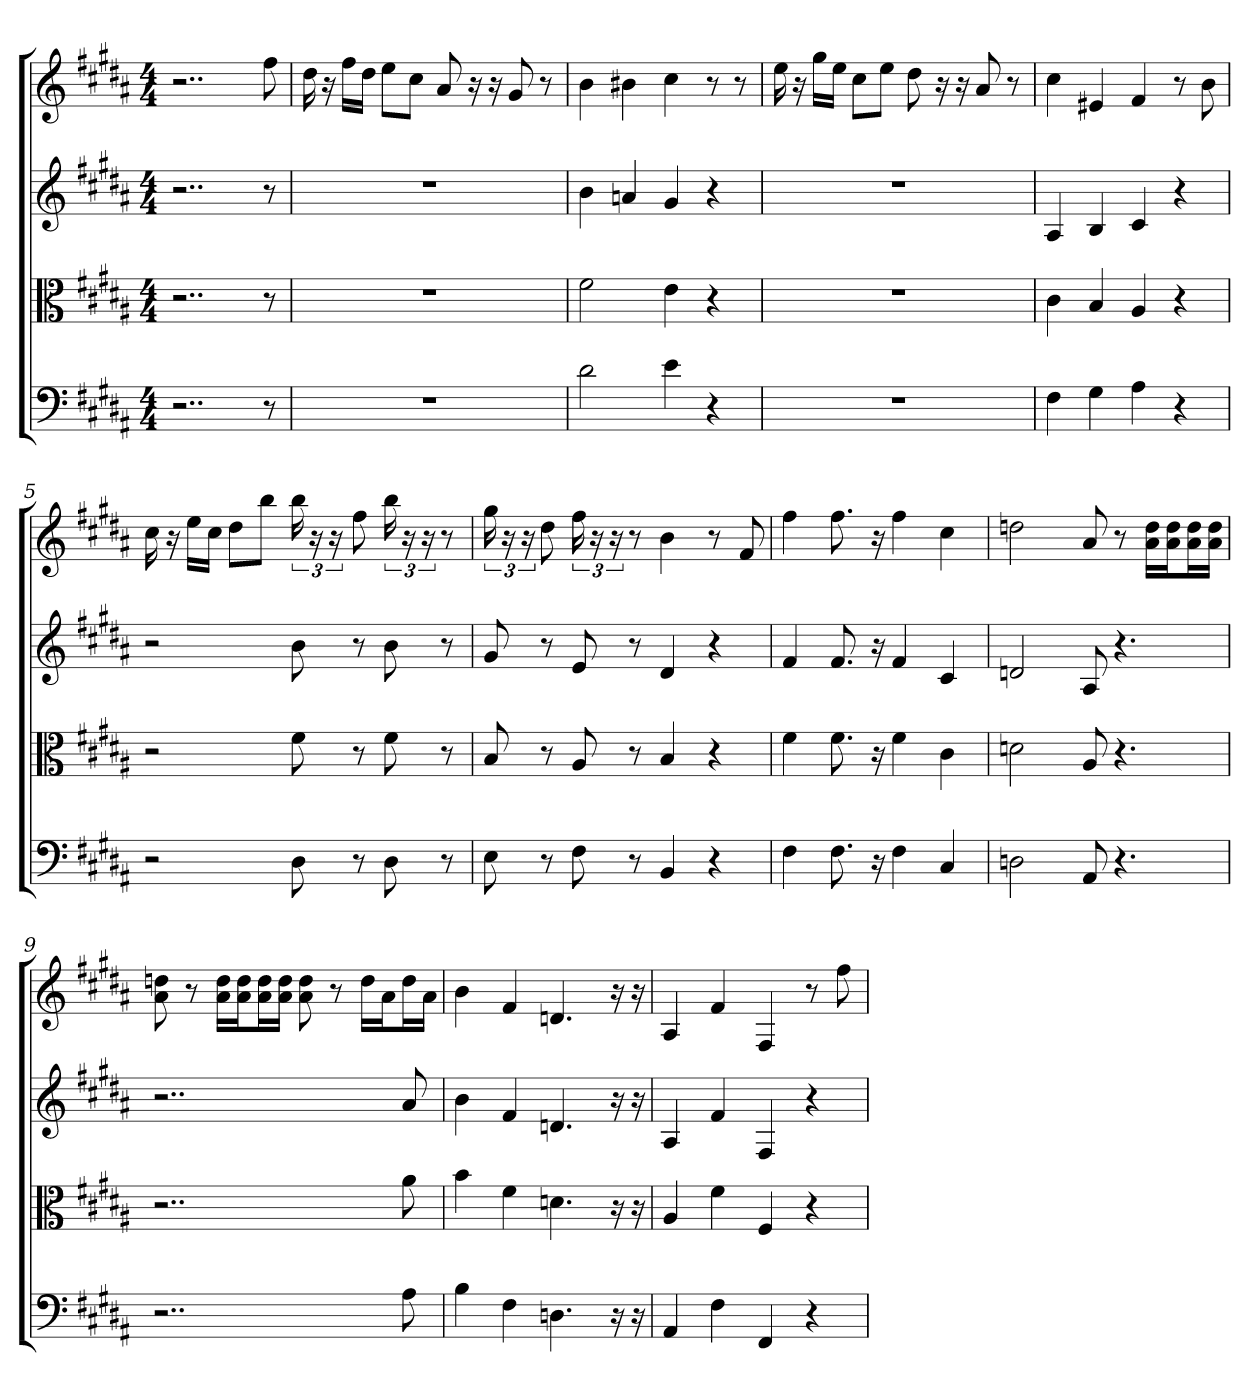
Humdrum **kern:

**kern	**kern	**kern	**kern
*part4	*part3	*part2	*part1
*staff4	*staff3	*staff2	*staff1
*clefF4	*clefC3	*clefG2	*clefG2
*k[f#c#g#d#a#]	*k[f#c#g#d#a#]	*k[f#c#g#d#a#]	*k[f#c#g#d#a#]
*B:	*B:	*B:	*B:
*M4/4	*M4/4	*M4/4	*M4/4
=	=	=	=
2..r	2..r	2..r	2..r
8r	8r	8r	8ff#
=1	=1	=1	=1
1r	1r	1r	16dd#
.	.	.	16r
.	.	.	16ff#\LL
.	.	.	16dd#\JJ
.	.	.	8ee\L
.	.	.	8cc#\J
.	.	.	8a#
.	.	.	16r
.	.	.	16r
.	.	.	8g#
.	.	.	8r
=2	=2	=2	=2
2d#	2f#	4b	4b
.	.	4an	4b#X
4e	4e	4g#	4cc#
4r	4r	4r	8r
.	.	.	8r
=3	=3	=3	=3
1r	1r	1r	16ee
.	.	.	16r
.	.	.	16gg#\LL
.	.	.	16ee\JJ
.	.	.	8cc#\L
.	.	.	8ee\J
.	.	.	8dd#
.	.	.	16r
.	.	.	16r
.	.	.	8a#
.	.	.	8r
=4	=4	=4	=4
4F#	4c#	4A#	4cc#
4G#	4B	4B	4e#X
4A#	4A#	4c#	4f#
4r	4r	4r	8r
.	.	.	8b
=5	=5	=5	=5
2r	2r	2r	16cc#
.	.	.	16r
.	.	.	16ee\LL
.	.	.	16cc#\JJ
.	.	.	8dd#\L
.	.	.	8bb\J
8D#	8f#	8b	24bb
.	.	.	24r
.	.	.	24r
8r	8r	8r	8ff#
8D#	8f#	8b	24bb
.	.	.	24r
.	.	.	24r
8r	8r	8r	8r
=6	=6	=6	=6
8E	8B	8g#	24gg#
.	.	.	24r
.	.	.	24r
8r	8r	8r	8dd#
8F#	8A#	8e	24ff#
.	.	.	24r
.	.	.	24r
8r	8r	8r	8r
4BB	4B	4d#	4b
4r	4r	4r	8r
.	.	.	8f#
=7	=7	=7	=7
4F#	4f#	4f#	4ff#
8.F#	8.f#	8.f#	8.ff#
16r	16r	16r	16r
4F#	4f#	4f#	4ff#
4C#	4c#	4c#	4cc#
=8	=8	=8	=8
2Dn	2dn	2dn	2ddn
8AA#	8A#	8A#	8a#
4.r	4.r	4.r	8r
.	.	.	16a#\ 16dd\LL
.	.	.	16a#\ 16dd\J
.	.	.	16a#\ 16dd\L
.	.	.	16a#\ 16dd\JJ
=9	=9	=9	=9
2..r	2..r	2..r	8a# 8ddn
.	.	.	8r
.	.	.	16a#\ 16dd\LL
.	.	.	16a#\ 16dd\J
.	.	.	16a#\ 16dd\L
.	.	.	16a#\ 16dd\JJ
.	.	.	8a# 8dd
.	.	.	8r
.	.	.	16dd\LL
.	.	.	16a#\J
8A#	8a#	8a#	16dd\L
.	.	.	16a#\JJ
=10	=10	=10	=10
4B	4b	4b	4b
4F#	4f#	4f#	4f#
4.Dn	4.dn	4.dn	4.dn
16r	16r	16r	16r
16r	16r	16r	16r
=11	=11	=11	=11
4AA#	4A#	4A#	4A#
4F#	4f#	4f#	4f#
4FF#	4F#	4F#	4F#
4r	4r	4r	8r
.	.	.	8ff#
=	=	=	=
*-	*-	*-	*-
